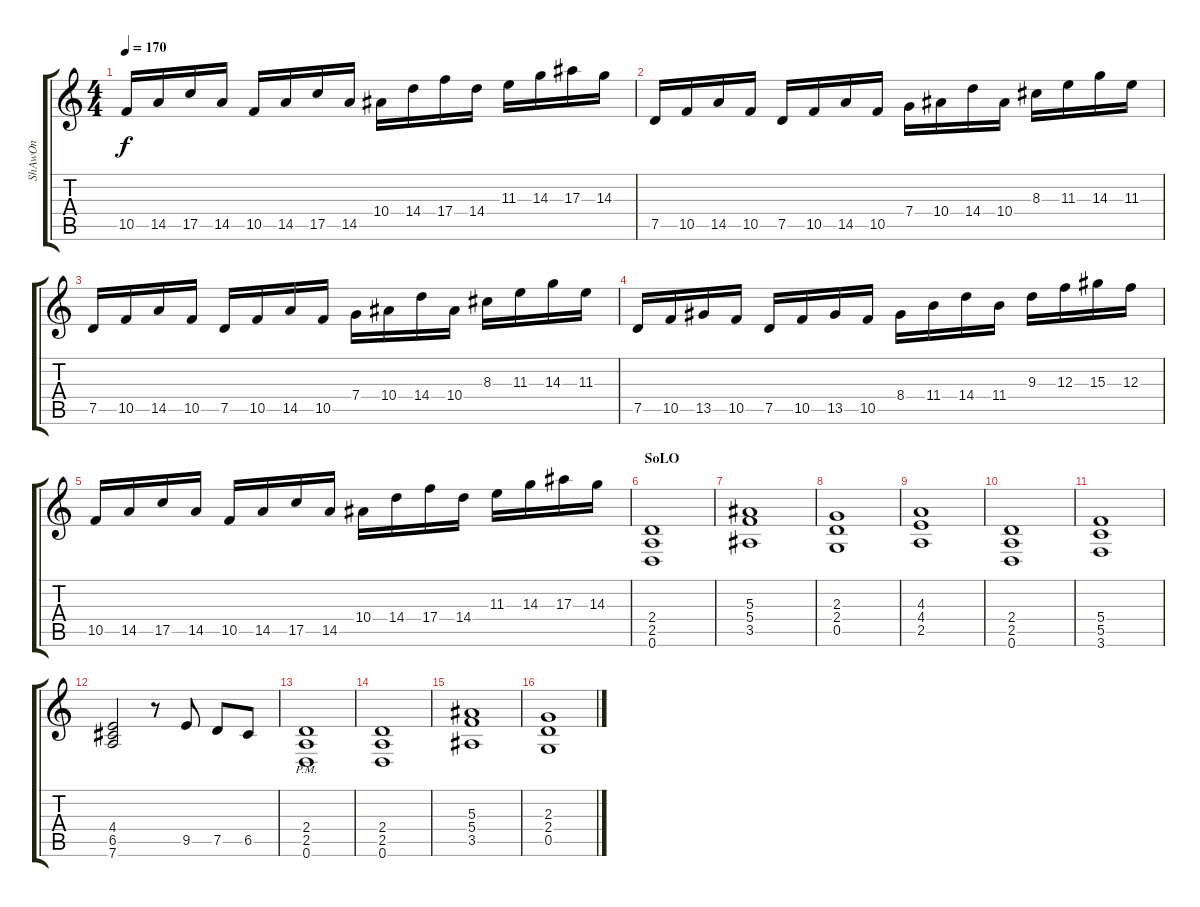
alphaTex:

\track ("ShAwOn" "ShAwOn") {instrument overdrivenguitar}
\staff {score tabs}
\tuning (D4 A3 F3 C3 G2 D2) {hide}
\ts (4 4)
\tempo 170
\clef g2
\ks c
10.5.16{dy f} 14.5.16 17.5.16 14.5.16 10.5.16 14.5.16 17.5.16 14.5.16 10.4.16 14.4.16 17.4.16 14.4.16 11.3.16 14.3.16 17.3.16 14.3.16 |
7.5.16 10.5.16 14.5.16 10.5.16 7.5.16 10.5.16 14.5.16 10.5.16 7.4.16 10.4.16 14.4.16 10.4.16 8.3.16 11.3.16 14.3.16 11.3.16 |
7.5.16 10.5.16 14.5.16 10.5.16 7.5.16 10.5.16 14.5.16 10.5.16 7.4.16 10.4.16 14.4.16 10.4.16 8.3.16 11.3.16 14.3.16 11.3.16 |
7.5.16 10.5.16 13.5.16 10.5.16 7.5.16 10.5.16 13.5.16 10.5.16 8.4.16 11.4.16 14.4.16 11.4.16 9.3.16 12.3.16 15.3.16 12.3.16 |
10.5.16 14.5.16 17.5.16 14.5.16 10.5.16 14.5.16 17.5.16 14.5.16 10.4.16 14.4.16 17.4.16 14.4.16 11.3.16 14.3.16 17.3.16 14.3.16 |
\section ("" "SoLO")
(2.4 2.5 0.6).1 |
(5.3 5.4 3.5).1 |
(2.3 2.4 0.5).1 |
(4.3 4.4 2.5).1 |
(2.4 2.5 0.6).1 |
(5.4 5.5 3.6).1 |
(4.4 6.5 7.6).2 r.8 9.5.8 7.5.8 6.5.8 |
(2.4{pm} 2.5{pm} 0.6{pm}).1 |
(2.4 2.5 0.6).1 |
(5.3 5.4 3.5).1 |
(2.3 2.4 0.5).1
